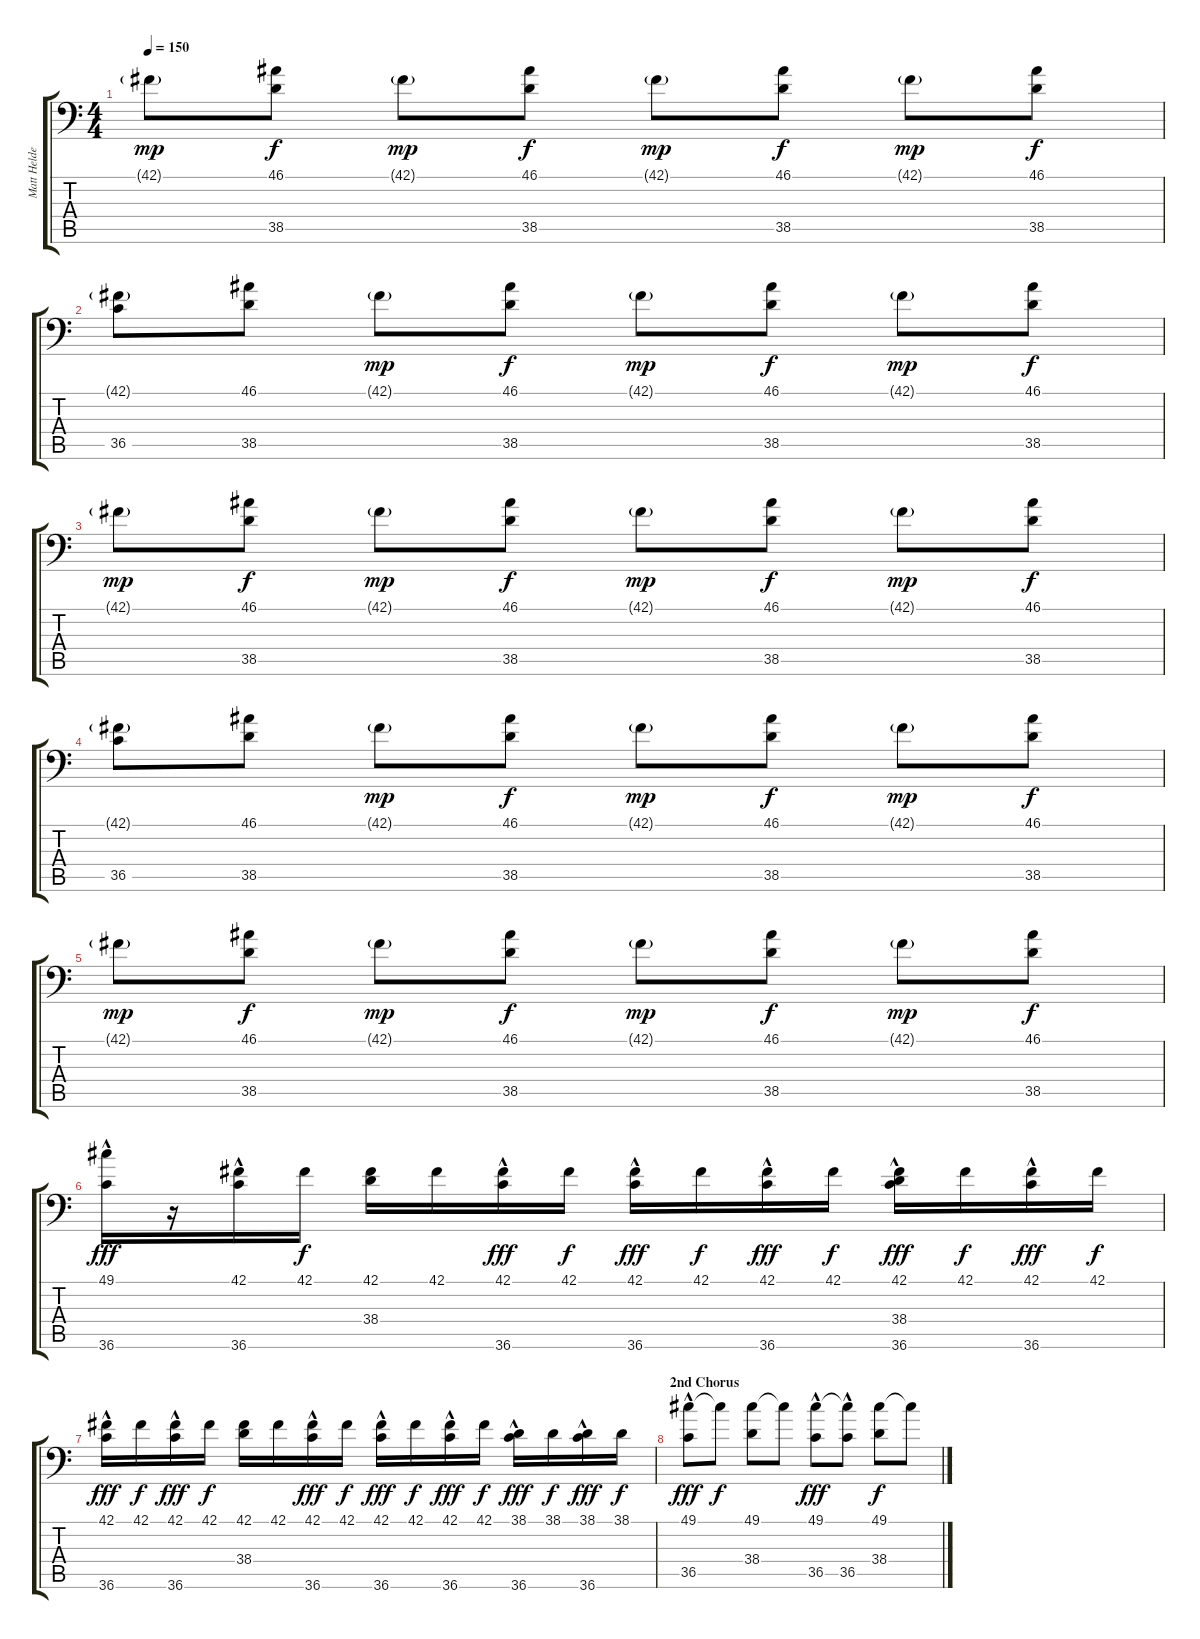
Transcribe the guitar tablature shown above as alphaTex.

\track ("Matt Helders" "Matt Helde") {instrument acousticgrandpiano}
\staff {score tabs}
\tuning (C-1 C-1 C-1 C-1 C-1 C-1) {hide}
\ts (4 4)
\tempo 150
\clef f4
\ks c
42.1{g}.8{dy mp} (46.1 38.5).8{dy f} 42.1{g}.8{dy mp} (46.1 38.5).8{dy f} 42.1{g}.8{dy mp} (46.1 38.5).8{dy f} 42.1{g}.8{dy mp} (46.1 38.5).8{dy f} |
(42.1{g} 36.5).8 (46.1 38.5).8 42.1{g}.8{dy mp} (46.1 38.5).8{dy f} 42.1{g}.8{dy mp} (46.1 38.5).8{dy f} 42.1{g}.8{dy mp} (46.1 38.5).8{dy f} |
42.1{g}.8{dy mp} (46.1 38.5).8{dy f} 42.1{g}.8{dy mp} (46.1 38.5).8{dy f} 42.1{g}.8{dy mp} (46.1 38.5).8{dy f} 42.1{g}.8{dy mp} (46.1 38.5).8{dy f} |
(42.1{g} 36.5).8 (46.1 38.5).8 42.1{g}.8{dy mp} (46.1 38.5).8{dy f} 42.1{g}.8{dy mp} (46.1 38.5).8{dy f} 42.1{g}.8{dy mp} (46.1 38.5).8{dy f} |
42.1{g}.8{dy mp} (46.1 38.5).8{dy f} 42.1{g}.8{dy mp} (46.1 38.5).8{dy f} 42.1{g}.8{dy mp} (46.1 38.5).8{dy f} 42.1{g}.8{dy mp} (46.1 38.5).8{dy f} |
(49.1 36.6{hac}).16{dy fff} r.16 (42.1 36.6{hac}).16 42.1.16{dy f} (42.1 38.4).16 42.1.16 (42.1 36.6{hac}).16{dy fff} 42.1.16{dy f} (42.1 36.6{hac}).16{dy fff} 42.1.16{dy f} (42.1 36.6{hac}).16{dy fff} 42.1.16{dy f} (42.1 38.4 36.6{hac}).16{dy fff} 42.1.16{dy f} (42.1 36.6{hac}).16{dy fff} 42.1.16{dy f} |
(42.1 36.6{hac}).16{dy fff} 42.1.16{dy f} (42.1 36.6{hac}).16{dy fff} 42.1.16{dy f} (42.1 38.4).16 42.1.16 (42.1 36.6{hac}).16{dy fff} 42.1.16{dy f} (42.1 36.6{hac}).16{dy fff} 42.1.16{dy f} (42.1 36.6{hac}).16{dy fff} 42.1.16{dy f} (38.1 36.6{hac}).16{dy fff} 38.1.16{dy f} (38.1 36.6{hac}).16{dy fff} 38.1.16{dy f} |
\section ("" "2nd Chorus")
(49.1 36.5{hac}).8{dy fff} 49.1{t}.8{dy f} (49.1 38.4).8 49.1{t}.8 (49.1 36.5{hac}).8{dy fff} (49.1{t} 36.5{hac}).8 (49.1 38.4).8{dy f} 49.1{t}.8
